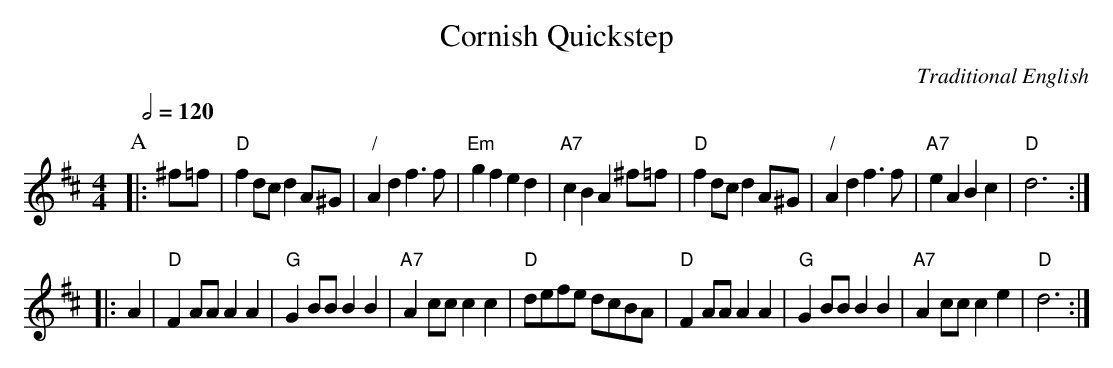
X:1
T:Cornish Quickstep
C:Traditional English
Q:1/2=120
M:4/4
L:1/8
K:D
P:A
|: ^f=f | "D"f2dc d2A^G | "/"A2d2 f3f | "Em"g2f2 e2d2 | "A7"c2B2 A2^f=f |\
"D"f2dc d2A^G | "/"A2d2 f3f | "A7"e2A2 B2c2 | "D"d6 :|
|: A2 | "D"F2AA A2A2 | "G"G2BB B2B2 | "A7"A2cc c2c2 | "D"defe dcBA |\
"D"F2AA A2A2 | "G"G2BB B2B2 | "A7"A2cc c2e2 | "D"d6 :|
